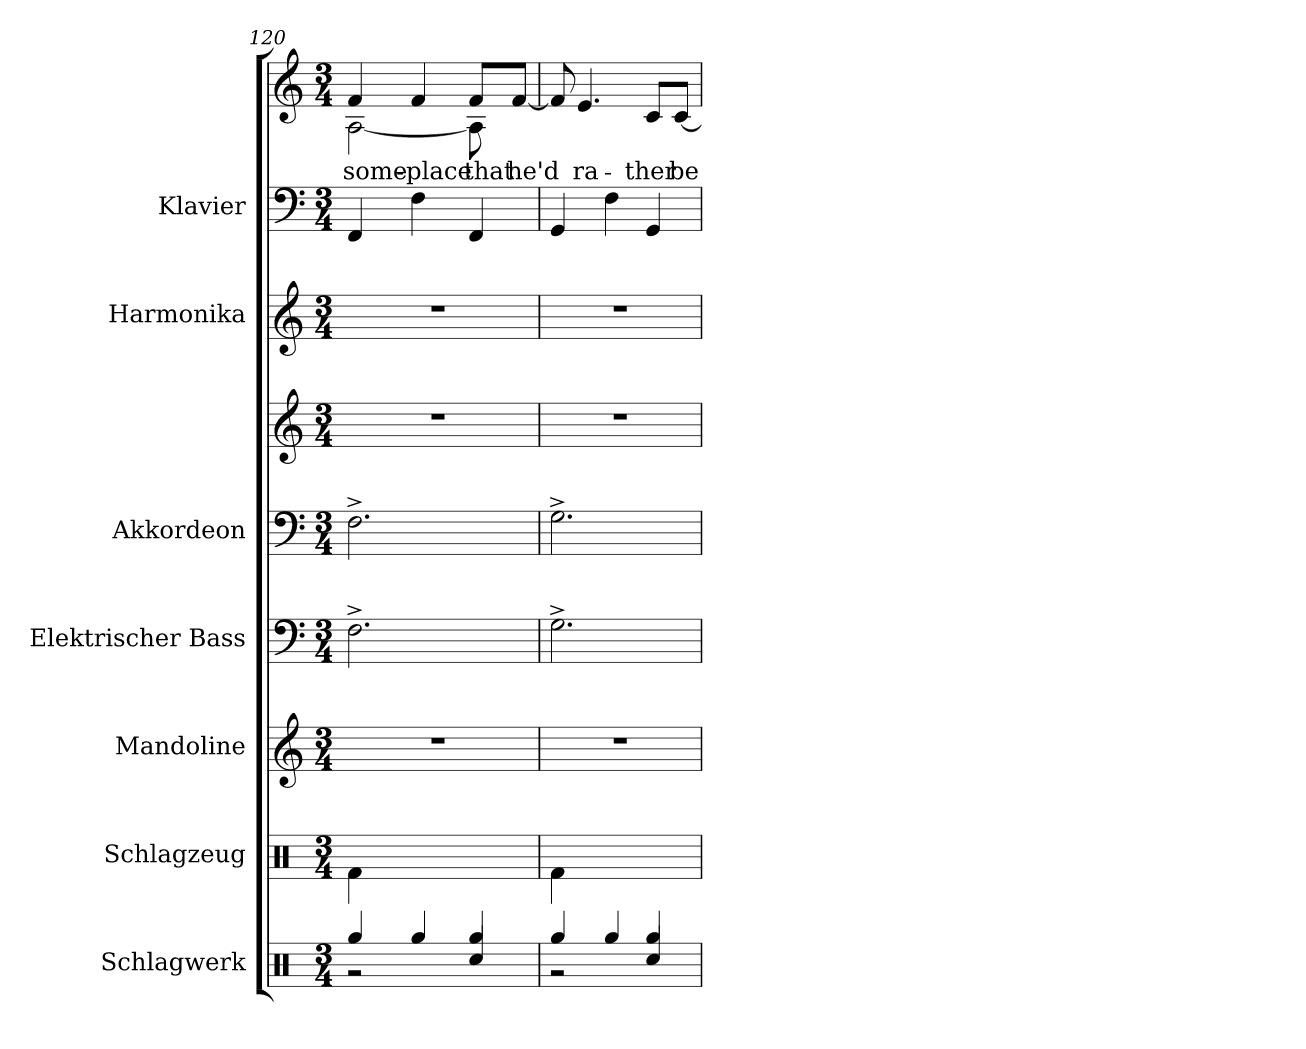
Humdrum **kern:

**kern	**kern	**kern	**kern	**kern	**kern	**kern	**kern	**kern	**text
*part7	*part6	*part5	*part4	*part3	*part3	*part2	*part1	*part1	*part1
*staff9	*staff8	*staff7	*staff6	*staff5	*staff4	*staff3	*staff2	*staff1	*staff1
*I"Schlagwerk	*I"Schlagzeug	*I"Mandoline	*I"Elektrischer Bass	*I"Akkordeon	*	*I"Harmonika	*I"Klavier	*	*
*I'Schlw.	*I'Schlgz.	*I'Mand.	*I'E-B.	*I'Akk.	*	*	*I'Klav.	*	*
!!LO:PB:g=z
*clefX	*clefX	*clefG2	*clefF4	*clefF4	*clefG2	*clefG2	*clefF4	*clefG2	*
*	*	*	*ITrd7c12	*	*	*	*	*	*
*k[]	*k[]	*k[]	*k[]	*k[]	*k[]	*k[]	*k[]	*k[]	*
*M3/4	*M3/4	*M3/4	*M3/4	*M3/4	*M3/4	*M3/4	*M3/4	*M3/4	*
=120	=120	=120	=120	=120	=120	=120	=120	=120	=120
*^	*^	*	*	*	*	*	*	*	*
!	!	!	!	!	!	!	!	!	!	!	!LO:LY:b
*	*	*	*	*	*	*	*	*	*	*^	*
4Rgg/	2r	2.ryy	4Rf\	2.r	2.FF^\	2.F^\	2.r	2.r	4FF/	4f/	[2A\	some-
!	!	!	!	!	!	!	!	!	!	!	!	!LO:LY:b
4Rgg/	.	.	2ryy	.	.	.	.	.	4F\	4f/	.	-place
!	!	!	!	!	!	!	!	!	!	!	!	!LO:LY:b
4Rgg/	4Rcc/	.	.	.	.	.	.	.	4FF/	8f/L	8A\]	that
!	!	!	!	!	!	!	!	!	!	!	!	!LO:LY:b
.	.	.	.	.	.	.	.	.	.	[8f/J	8ryy	he'd
*	*	*	*	*	*	*	*	*	*	*v	*v	*
=121	=121	=121	=121	=121	=121	=121	=121	=121	=121	=121	=121
4Rgg/	2r	2.ryy	4Rf\	2.r	2.GG^\	2.G^\	2.r	2.r	4GG/	8f/]	.
!	!	!	!	!	!	!	!	!	!	!	!LO:LY:b
.	.	.	.	.	.	.	.	.	.	4.e/	ra-
4Rgg/	.	.	2ryy	.	.	.	.	.	4F\	.	.
!	!	!	!	!	!	!	!	!	!	!	!LO:LY:b
4Rgg/	4Rcc/	.	.	.	.	.	.	.	4GG/	8c/L	-ther
!	!	!	!	!	!	!	!	!	!	!	!LO:LY:b
.	.	.	.	.	.	.	.	.	.	[8c/J	be
*v	*v	*	*	*	*	*	*	*	*	*	*
*	*v	*v	*	*	*	*	*	*	*	*
=	=	=	=	=	=	=	=	=	=
*-	*-	*-	*-	*-	*-	*-	*-	*-	*-
